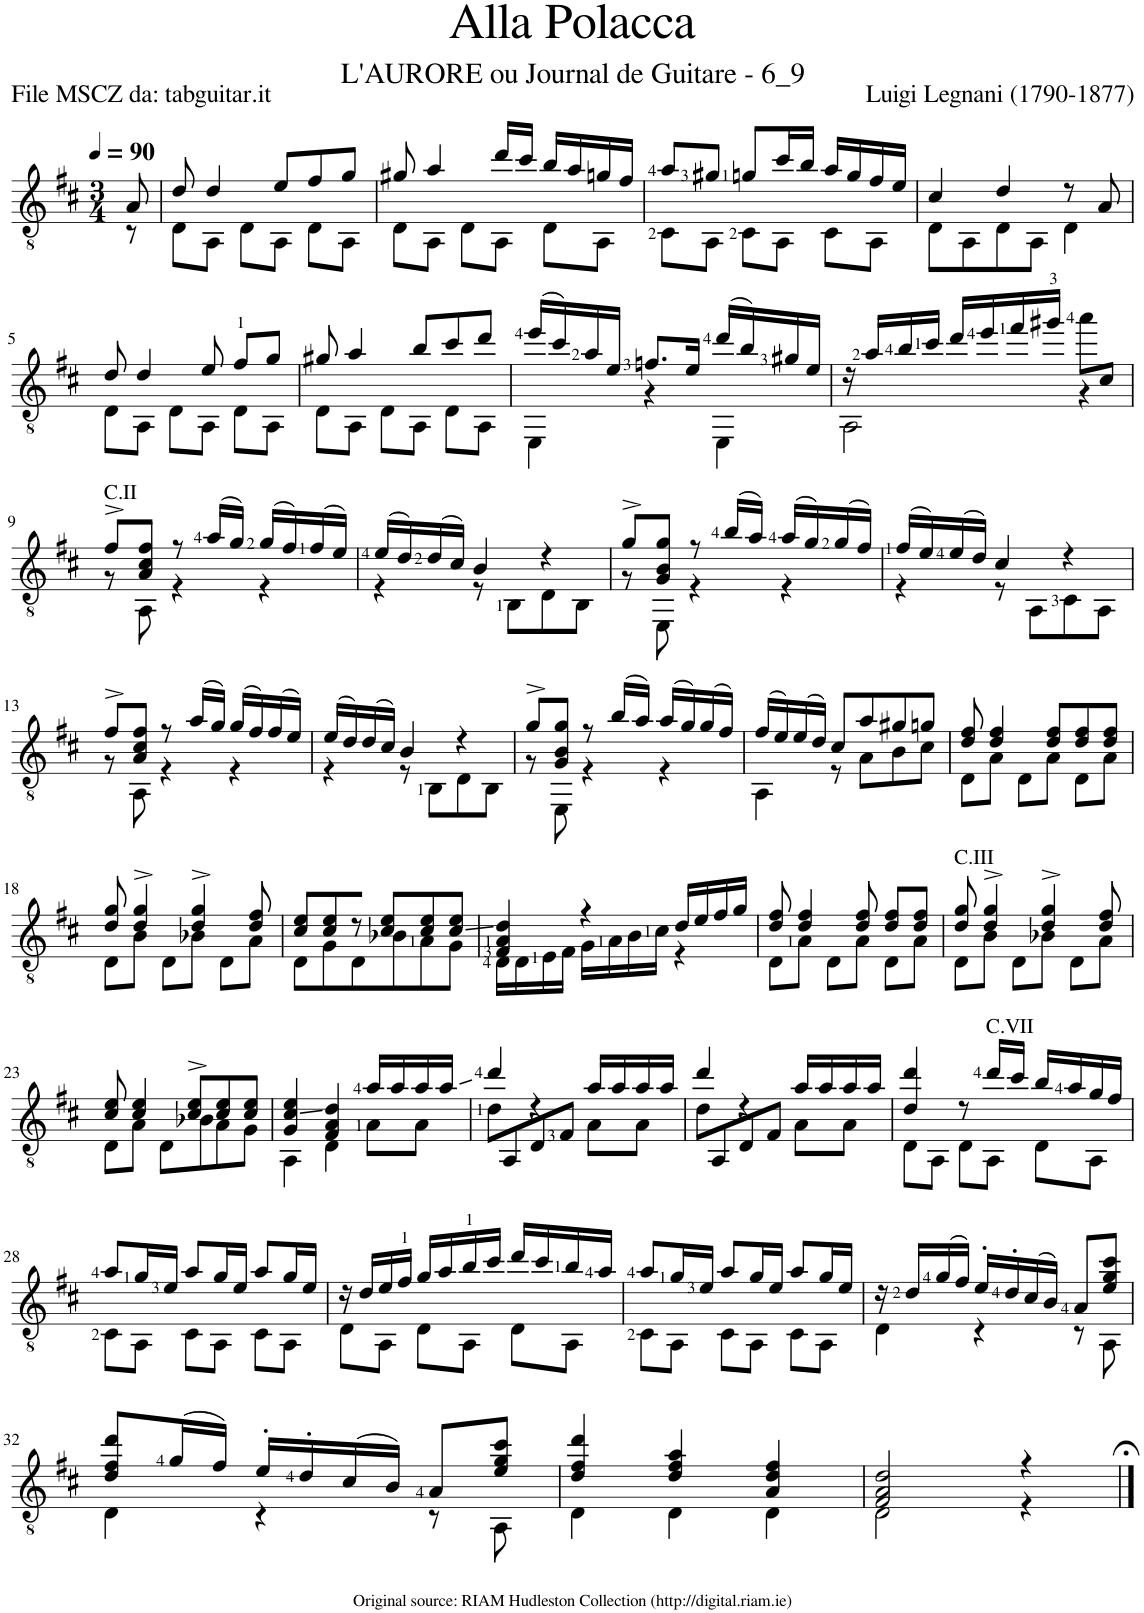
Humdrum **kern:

**kern
*part1
*staff1
*I"Guitar
*I'Guit.
*clefGv2
*k[f#c#]
*M3/4
*MM90
=
*^
8A/	8r
=1	=1
8d/	8D\L
4d/	8AA\J
.	8D\L
8e/L	8AA\J
8f#/	8D\L
8g/J	8AA\J
=2	=2
8g#X/	8D\L
4a/	8AA\J
.	8D\L
16dd/LL	8AA\J
16cc#/JJ	.
16b/LL	8D\L
16a/	.
16gn/	8AA\J
16f#/JJ	.
=3	=3
8a/L	8C#\L
8g#X/J	8AA\J
8gn/L	8C#\L
16cc#/L	8AA\J
16b/JJ	.
16a/LL	8C#\L
16g/	.
16f#/	8AA\J
16e/JJ	.
=4	=4
4c#/	8D\L
.	8AA\
4d/	8D\
.	8AA\J
8r	4D\
8A/	.
!!LO:LB:g=z	!!
=5	=5
8d/	8D\L
4d/	8AA\J
.	8D\L
8e/	8AA\J
8f#/L	8D\L
8g/J	8AA\J
=6	=6
8g#X/	8D\L
4a/	8AA\J
.	8D\L
8b/L	8AA\J
8cc#/	8D\L
8dd/J	8AA\J
=7	=7
(16ee/LL	4EE\
16cc#/)	.
16a/	.
16e/JJ	.
8.fn/L	4r
16e/Jk	.
(16dd/LL	4EE\
16b/)	.
16g#X/	.
16e/JJ	.
=8	=8
16r	2AA\
16a/LL	.
16b/	.
16cc#/JJ	.
16dd/LL	.
16ee/	.
16ff#/	.
16gg#X/JJ	.
8aa\L	4r
8c#/J	.
!!LO:LB:g=z	!!
=9	=9
!LO:TX:a:t=C.II	!
8f#^/L	8r
8A/ 8c#/ 8f#/J	8AA\
8r	4r
(16a/LL	.
16g/JJ)	.
(16g/LL	4r
16f#/)	.
(16f#/	.
16e/JJ)	.
=10	=10
(16e/LL	4r
16d/)	.
(16d/	.
16c#/JJ)	.
4B/	8r
.	8BB\L
4r	8D\
.	8BB\J
=11	=11
8g^/L	8r
8G/ 8B/ 8g/J	8EE\
8r	4r
(16b/LL	.
16a/JJ)	.
(16a/LL	4r
16g/)	.
(16g/	.
16f#/JJ)	.
=12	=12
(16f#/LL	4r
16e/)	.
(16e/	.
16d/JJ)	.
4c#/	8r
.	8AA\L
4r	8C#\
.	8AA\J
!!LO:LB:g=z	!!
=13	=13
8f#^/L	8r
8A/ 8c#/ 8f#/J	8AA\
8r	4r
(16a/LL	.
16g/JJ)	.
(16g/LL	4r
16f#/)	.
(16f#/	.
16e/JJ)	.
=14	=14
(16e/LL	4r
16d/)	.
(16d/	.
16c#/JJ)	.
4B/	8r
.	8BB\L
4r	8D\
.	8BB\J
=15	=15
8g^/L	8r
8G/ 8B/ 8g/J	8EE\
8r	4r
(16b/LL	.
16a/JJ)	.
(16a/LL	4r
16g/)	.
(16g/	.
16f#/JJ)	.
=16	=16
(16f#/LL	4AA\
16e/)	.
(16e/	.
16d/JJ)	.
8c#/L	8r
8a/	8A\L
8g#X/	8B\
8gn/J	8c#\J
=17	=17
8d/ 8f#/	8D\L
4d/ 4f#/	8A\J
.	8D\L
8d/ 8f#/L	8A\J
8d/ 8f#/	8D\L
8d/ 8f#/J	8A\J
!!LO:LB:g=z	!!
=18	=18
8d/ 8g/	8D\L
4d/^ 4g/^	8B\J
.	8D\L
4d/^ 4g/^	8B-X\J
.	8D\L
8d/ 8f#/	8A\J
=19	=19
8c#/ 8e/L	8D\L
8c#/ 8e/	8G\
8r	8D\
8c#/ 8e/L	8B-X\
8c#/ 8e/	8A\
8c#/ 8e/J	8G\J
=20	=20
4F#/ 4A/ 4d/	16D\LL
.	16D\
.	16E\
.	16F#\JJ
4r	16G\LL
.	16A\
.	16B\
.	16c#\JJ
16d/LL	4r
16e/	.
16f#/	.
16g/JJ	.
=21	=21
8d/ 8f#/	8D\L
4d/ 4f#/	8A\J
.	8D\L
8d/ 8f#/	8A\J
8d/ 8f#/L	8D\L
8d/ 8f#/J	8A\J
=22	=22
!LO:TX:a:t=C.III	!
8d/ 8g/	8D\L
4d/^ 4g/^	8B\J
.	8D\L
4d/^ 4g/^	8B-X\J
.	8D\L
8d/ 8f#/	8A\J
!!LO:LB:g=z	!!
=23	=23
8c#/ 8e/	8D\L
4c#/ 4e/	8A\J
.	8D\L
8c#/^ 8e/^L	8B-X\
8c#/ 8e/	8A\
8c#/ 8e/J	8G\J
=24	=24
4G/ 4c#/ 4e/	4AA\
4F#/ 4A/ 4d/	4D\
16a/LL	8A\L
16a/	.
16a/	8A\J
16a/JJ	.
=25	=25
4dd/	8d\L
.	8AA/
4r	8D/
.	8F#/J
16a/LL	8A\L
16a/	.
16a/	8A\J
16a/JJ	.
=26	=26
4dd/	8d\L
.	8AA/
4r	8D/
.	8F#/J
16a/LL	8A\L
16a/	.
16a/	8A\J
16a/JJ	.
=27	=27
4d/ 4dd/	8D\L
.	8AA\J
8r	8D\L
!LO:TX:a:t=C.VII	!
16dd/LL	8AA\J
16cc#/JJ	.
16b/LL	8D\L
16a/	.
16g/	8AA\J
16f#/JJ	.
!!LO:LB:g=z	!!
=28	=28
8a/L	8C#\L
16g/L	8AA\J
16e/JJ	.
8a/L	8C#\L
16g/L	8AA\J
16e/JJ	.
8a/L	8C#\L
16g/L	8AA\J
16e/JJ	.
=29	=29
16r	8D\L
16d/LL	.
16e/	8AA\J
16f#/JJ	.
16g/LL	8D\L
16a/	.
16b/	8AA\J
16cc#/JJ	.
16dd/LL	8D\L
16cc#/	.
16b/	8AA\J
16a/JJ	.
=30	=30
8a/L	8C#\L
16g/L	8AA\J
16e/JJ	.
8a/L	8C#\L
16g/L	8AA\J
16e/JJ	.
8a/L	8C#\L
16g/L	8AA\J
16e/JJ	.
=31	=31
16r	4D\
16d/LL	.
(16g/	.
16f#/JJ)	.
16e'/LL	4r
16d'/	.
(16c#/	.
16B/JJ)	.
8A/L	8r
8e/ 8g/ 8cc#/J	8AA\
!!LO:LB:g=z	!!
=32	=32
8d/ 8f#/ 8dd/L	4D\
(16g/L	.
16f#/JJ)	.
16e'/LL	4r
16d'/	.
(16c#/	.
16B/JJ)	.
8A/L	8r
8e/ 8g/ 8cc#/J	8AA\
=33	=33
4d/ 4f#/ 4dd/	4D\
4d/ 4f#/ 4a/	4D\
4A/ 4d/ 4f#/	4D\
=34	=34
2F#/ 2A/ 2d/	2D\
4r	4r
*v	*v
==
*-
